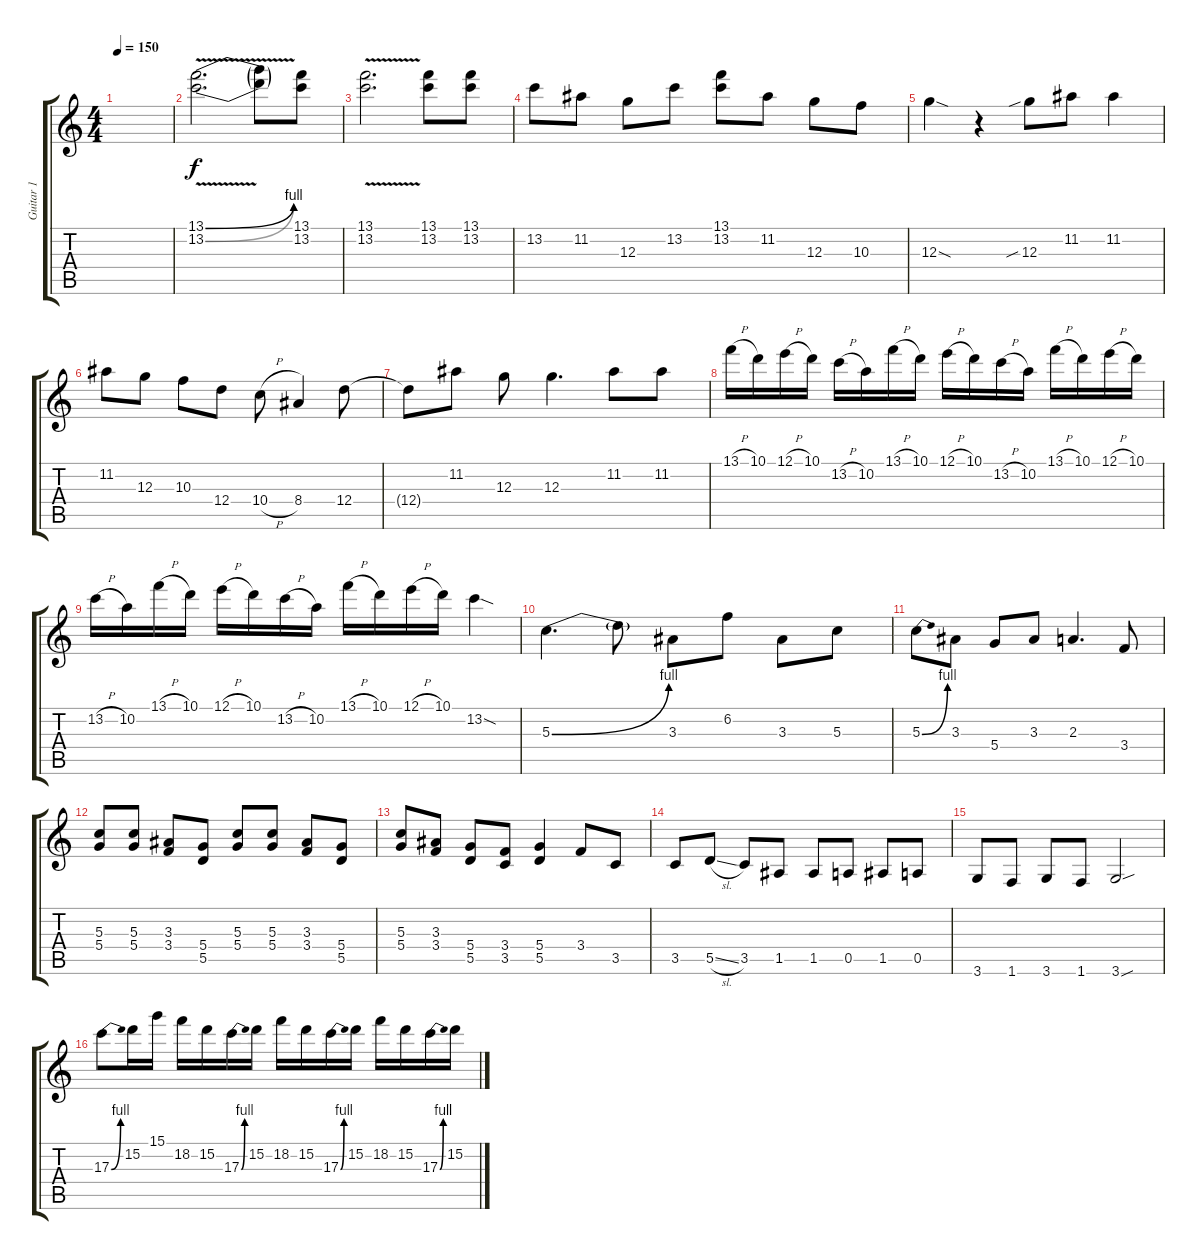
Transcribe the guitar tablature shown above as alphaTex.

\track ("Guitar 1" "Guitar 1") {instrument distortionguitar}
\staff {score tabs}
\tuning (E4 B3 G3 D3 A2 E2) {hide}
\ts (4 4)
\tempo 150
\clef g2
\ks c
|
(13.1{be (bend 0 0 60 4) v} 13.2{be (bend 0 0 60 4) v}).2{d instrument overdrivenguitar} (13.1{t} 13.2{t}).8 (13.1 13.2).8 |
(13.1{v} 13.2{v}).2{d} (13.1 13.2).8 (13.1 13.2).8 |
13.2.8 11.2.8 12.3.8 13.2.8 (13.1 13.2).8 11.2.8 12.3.8 10.3.8 |
12.3{sod}.4 r.4 12.3{sib}.8 11.2.8 11.2.4 |
11.2.8 12.3.8 10.3.8 12.4.8 10.4{h}.8 8.4.4 12.4.8 |
12.4{t}.8 11.2.8 12.3.8 12.3.4{d} 11.2.8 11.2.8 |
13.1{h}.16 10.1.16 12.1{h}.16 10.1.16 13.2{h}.16 10.2.16 13.1{h}.16 10.1.16 12.1{h}.16 10.1.16 13.2{h}.16 10.2.16 13.1{h}.16 10.1.16 12.1{h}.16 10.1.16 |
13.2{h}.16 10.2.16 13.1{h}.16 10.1.16 12.1{h}.16 10.1.16 13.2{h}.16 10.2.16 13.1{h}.16 10.1.16 12.1{h}.16 10.1.16 13.2{sod}.4 |
5.3{be (bend 0 0 60 4)}.4{d} 5.3{t}.8 3.3.8 6.2.8 3.3.8 5.3.8 |
5.3{be (bend 0 0 60 4)}.8 3.3.8 5.4.8 3.3.8 2.3.4{d} 3.4.8 |
(5.3 5.4).8 (5.3 5.4).8 (3.3 3.4).8 (5.4 5.5).8 (5.3 5.4).8 (5.3 5.4).8 (3.3 3.4).8 (5.4 5.5).8 |
(5.3 5.4).8 (3.3 3.4).8 (5.4 5.5).8 (3.4 3.5).8 (5.4 5.5).4 3.4.8 3.5.8 |
3.5.8 5.5{sl}.8 3.5.8 1.5.8 1.5.8 0.5.8 1.5.8 0.5.8 |
3.6.8 1.6.8 3.6.8 1.6.8 3.6{sou}.2 |
17.3{be (bend 0 0 60 4)}.8 15.2.16 15.1.16 18.2.16 15.2.16 17.3{be (bend 0 0 60 4)}.16 15.2.16 18.2.16 15.2.16 17.3{be (bend 0 0 60 4)}.16 15.2.16 18.2.16 15.2.16 17.3{be (bend 0 0 60 4)}.16 15.2.16
